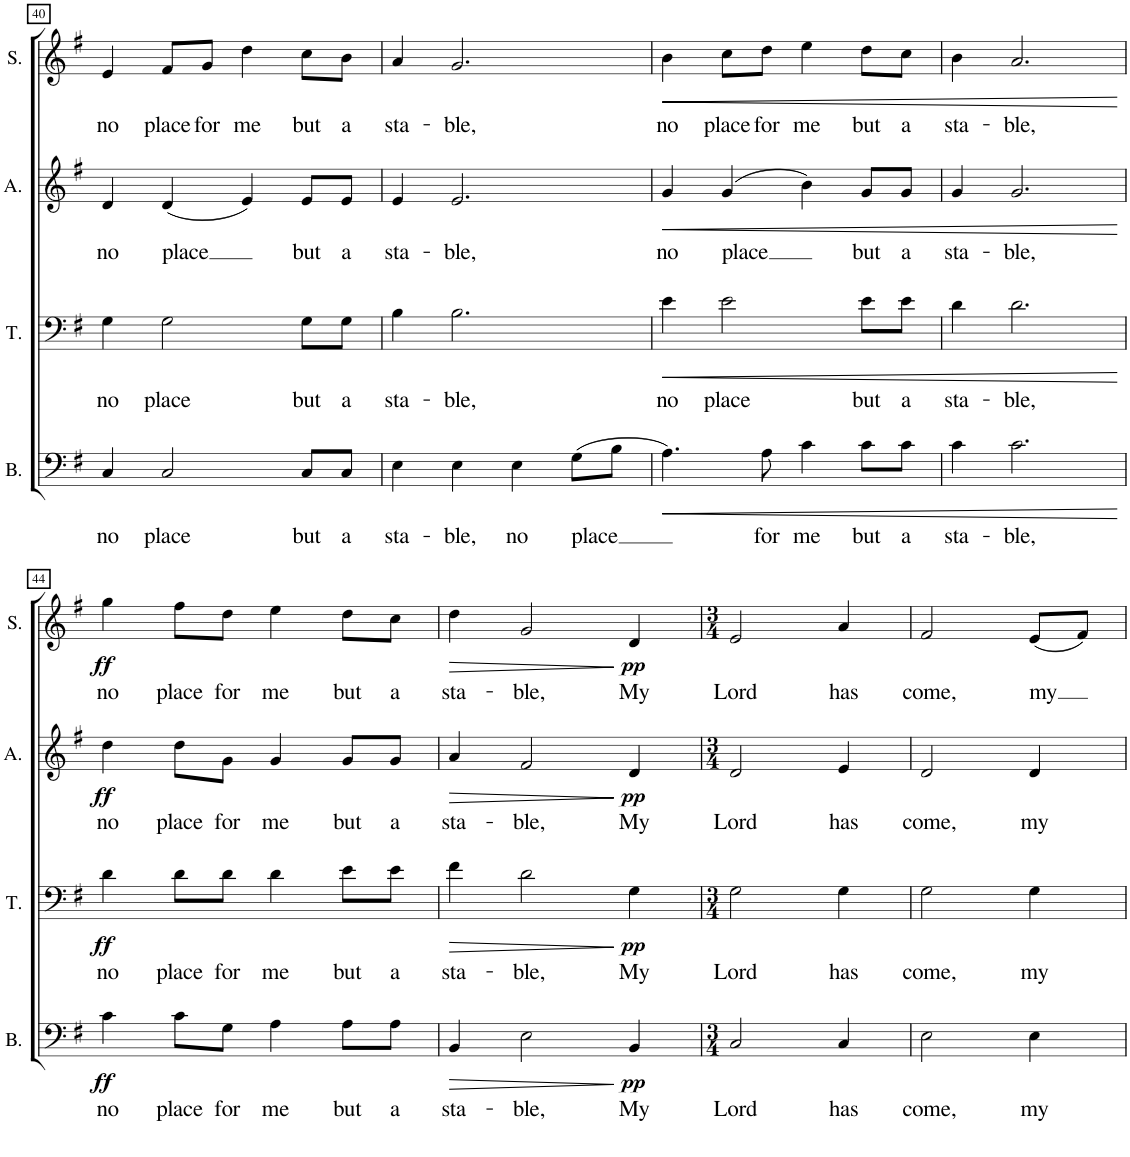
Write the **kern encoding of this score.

**kern	**text	**dynam	**kern	**text	**dynam	**kern	**text	**dynam	**kern	**text	**dynam
*part4	*part4	*part4	*part3	*part3	*part3	*part2	*part2	*part2	*part1	*part1	*part1
*staff4	*staff4	*staff4	*staff3	*staff3	*staff3	*staff2	*staff2	*staff2	*staff1	*staff1	*staff1
*I"Bass	*	*	*I"Tenor	*	*	*I"Alto	*	*	*I"Soprano	*	*
*I'B.	*	*	*I'T.	*	*	*I'A.	*	*	*I'S.	*	*
!!LO:PB:g=z
*clefF4	*	*	*clefF4	*	*	*clefG2	*	*	*clefG2	*	*
*k[f#]	*	*	*k[f#]	*	*	*k[f#]	*	*	*k[f#]	*	*
*M4/4	*	*	*M4/4	*	*	*M4/4	*	*	*M4/4	*	*
=40	=40	=40	=40	=40	=40	=40	=40	=40	=40	=40	=40
!	!LO:LY:b	!	!	!LO:LY:b	!	!	!LO:LY:b	!	!	!LO:LY:b	!
4C/	no	.	4G\	no	.	4d/	no	.	4e/	no	.
!	!LO:LY:b	!	!	!LO:LY:b	!	!	!LO:LY:b	!	!	!LO:LY:b	!
2C/	place	.	2G\	place	.	(4d/	place	.	8f#/L	place	.
!	!	!	!	!	!	!	!	!	!	!LO:LY:b	!
.	.	.	.	.	.	.	.	.	8g/J	for	.
!	!	!	!	!	!	!	!	!	!	!LO:LY:b	!
.	.	.	.	.	.	4e/)	.	.	4dd\	me	.
!	!LO:LY:b	!	!	!LO:LY:b	!	!	!LO:LY:b	!	!	!LO:LY:b	!
8C/L	but	.	8G\L	but	.	8e/L	but	.	8cc\L	but	.
!	!LO:LY:b	!	!	!LO:LY:b	!	!	!LO:LY:b	!	!	!LO:LY:b	!
8C/J	a	.	8G\J	a	.	8e/J	a	.	8b\J	a	.
=41	=41	=41	=41	=41	=41	=41	=41	=41	=41	=41	=41
!	!LO:LY:b	!	!	!LO:LY:b	!	!	!LO:LY:b	!	!	!LO:LY:b	!
4E\	sta-	.	4B\	sta-	.	4e/	sta-	.	4a/	sta-	.
!	!LO:LY:b	!	!	!LO:LY:b	!	!	!LO:LY:b	!	!	!LO:LY:b	!
4E\	-ble,	.	2.B\	-ble,	.	2.e/	-ble,	.	2.g/	-ble,	.
!	!LO:LY:b	!	!	!	!	!	!	!	!	!	!
4E\	no	.	.	.	.	.	.	.	.	.	.
!	!LO:LY:b	!	!	!	!	!	!	!	!	!	!
(8G\L	place	.	.	.	.	.	.	.	.	.	.
8B\J	.	.	.	.	.	.	.	.	.	.	.
=42	=42	=42	=42	=42	=42	=42	=42	=42	=42	=42	=42
!	!	!LO:HP:b	!	!LO:LY:b	!LO:HP:b	!	!LO:LY:b	!LO:HP:b	!	!LO:LY:b	!LO:HP:b
4.A\)	.	<	4e\	no	<	4g/	no	<	4b\	no	<
!	!	!	!	!LO:LY:b	!	!	!LO:LY:b	!	!	!LO:LY:b	!
.	.	.	2e\	place	.	(4g/	place	.	8cc\L	place	.
!	!LO:LY:b	!	!	!	!	!	!	!	!	!LO:LY:b	!
8A\	for	.	.	.	.	.	.	.	8dd\J	for	.
!	!LO:LY:b	!	!	!	!	!	!	!	!	!LO:LY:b	!
4c\	me	.	.	.	.	4b\)	.	.	4ee\	me	.
!	!LO:LY:b	!	!	!LO:LY:b	!	!	!LO:LY:b	!	!	!LO:LY:b	!
8c\L	but	.	8e\L	but	.	8g/L	but	.	8dd\L	but	.
!	!LO:LY:b	!	!	!LO:LY:b	!	!	!LO:LY:b	!	!	!LO:LY:b	!
8c\J	a	.	8e\J	a	.	8g/J	a	.	8cc\J	a	.
=43	=43	=43	=43	=43	=43	=43	=43	=43	=43	=43	=43
!	!LO:LY:b	!	!	!LO:LY:b	!	!	!LO:LY:b	!	!	!LO:LY:b	!
4c\	sta-	.	4d\	sta-	.	4g/	sta-	.	4b\	sta-	.
!	!LO:LY:b	!	!	!LO:LY:b	!	!	!LO:LY:b	!	!	!LO:LY:b	!
2.c\	-ble,	.	2.d\	-ble,	.	2.g/	-ble,	.	2.a/	-ble,	.
.	.	[	.	.	[	.	.	[	.	.	[
!!LO:LB:g=z
=44	=44	=44	=44	=44	=44	=44	=44	=44	=44	=44	=44
!	!LO:LY:b	!LO:DY:b	!	!LO:LY:b	!LO:DY:b	!	!LO:LY:b	!LO:DY:b	!	!LO:LY:b	!LO:DY:b
4c\	no	ff	4d\	no	ff	4dd\	no	ff	4gg\	no	ff
!	!LO:LY:b	!	!	!LO:LY:b	!	!	!LO:LY:b	!	!	!LO:LY:b	!
8c\L	place	.	8d\L	place	.	8dd\L	place	.	8ff#\L	place	.
!	!LO:LY:b	!	!	!LO:LY:b	!	!	!LO:LY:b	!	!	!LO:LY:b	!
8G\J	for	.	8d\J	for	.	8g\J	for	.	8dd\J	for	.
!	!LO:LY:b	!	!	!LO:LY:b	!	!	!LO:LY:b	!	!	!LO:LY:b	!
4A\	me	.	4d\	me	.	4g/	me	.	4ee\	me	.
!	!LO:LY:b	!	!	!LO:LY:b	!	!	!LO:LY:b	!	!	!LO:LY:b	!
8A\L	but	.	8e\L	but	.	8g/L	but	.	8dd\L	but	.
!	!LO:LY:b	!	!	!LO:LY:b	!	!	!LO:LY:b	!	!	!LO:LY:b	!
8A\J	a	.	8e\J	a	.	8g/J	a	.	8cc\J	a	.
=45	=45	=45	=45	=45	=45	=45	=45	=45	=45	=45	=45
!	!LO:LY:b	!LO:HP:b	!	!LO:LY:b	!LO:HP:b	!	!LO:LY:b	!LO:HP:b	!	!LO:LY:b	!LO:HP:b
4BB/	sta-	>	4f#\	sta-	>	4a/	sta-	>	4dd\	sta-	>
!	!LO:LY:b	!	!	!LO:LY:b	!	!	!LO:LY:b	!	!	!LO:LY:b	!
2E\	-ble,	.	2d\	-ble,	.	2f#/	-ble,	.	2g/	-ble,	.
!	!LO:LY:b	!LO:DY:n=1:b	!	!LO:LY:b	!LO:DY:n=1:b	!	!LO:LY:b	!LO:DY:n=1:b	!	!LO:LY:b	!LO:DY:n=1:b
4BB/	My	] pp	4G\	My	] pp	4d/	My	] pp	4d/	My	] pp
=46	=46	=46	=46	=46	=46	=46	=46	=46	=46	=46	=46
*M3/4	*	*	*M3/4	*	*	*M3/4	*	*	*M3/4	*	*
!	!LO:LY:b	!	!	!LO:LY:b	!	!	!LO:LY:b	!	!	!LO:LY:b	!
2C/	Lord	.	2G\	Lord	.	2d/	Lord	.	2e/	Lord	.
!	!LO:LY:b	!	!	!LO:LY:b	!	!	!LO:LY:b	!	!	!LO:LY:b	!
4C/	has	.	4G\	has	.	4e/	has	.	4a/	has	.
=47	=47	=47	=47	=47	=47	=47	=47	=47	=47	=47	=47
!	!LO:LY:b	!	!	!LO:LY:b	!	!	!LO:LY:b	!	!	!LO:LY:b	!
2E\	come,	.	2G\	come,	.	2d/	come,	.	2f#/	come,	.
!	!LO:LY:b	!	!	!LO:LY:b	!	!	!LO:LY:b	!	!	!LO:LY:b	!
4E\	my	.	4G\	my	.	4d/	my	.	(8e/L	my	.
.	.	.	.	.	.	.	.	.	8f#/J)	.	.
=	=	=	=	=	=	=	=	=	=	=	=
*-	*-	*-	*-	*-	*-	*-	*-	*-	*-	*-	*-
